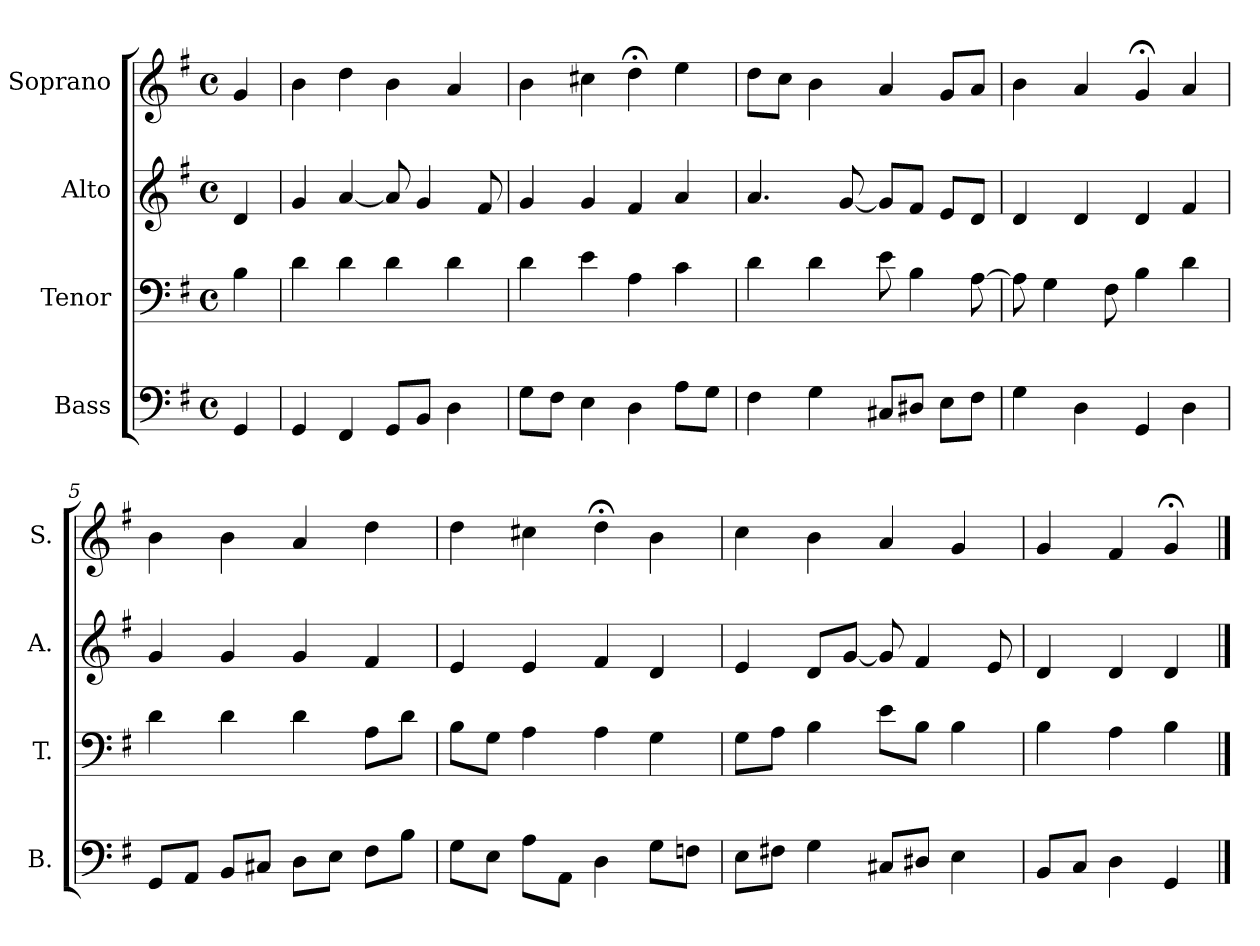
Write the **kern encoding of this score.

**kern	**kern	**kern	**kern
*part4	*part3	*part2	*part1
*staff4	*staff3	*staff2	*staff1
*I"Bass	*I"Tenor	*I"Alto	*I"Soprano
*I'B.	*I'T.	*I'A.	*I'S.
*clefF4	*clefF4	*clefG2	*clefG2
*k[f#]	*k[f#]	*k[f#]	*k[f#]
*G:	*G:	*G:	*G:
*M4/4	*M4/4	*M4/4	*M4/4
*met(c)	*met(c)	*met(c)	*met(c)
=	=	=	=
4GG/	4B\	4d/	4g/
=1	=1	=1	=1
4GG/	4d\	4g/	4b\
4FF#/	4d\	[4a/	4dd\
8GG/L	4d\	8a/]	4b\
8BB/J	.	4g/	.
4D\	4d\	.	4a/
.	.	8f#/	.
=2	=2	=2	=2
8G\L	4d\	4g/	4b\
8F#\J	.	.	.
4E\	4e\	4g/	4cc#X\
4D\	4A\	4f#/	4dd;<\
8A\L	4c\	4a/	4ee\
8G\J	.	.	.
!!LO:LB:g=z
=3	=3	=3	=3
4F#\	4d\	4.a/	8dd\L
.	.	.	8cc\J
4G\	4d\	.	4b\
.	.	[8g/	.
8C#X/L	8e\	8g/L]	4a/
8D#X/J	4B\	8f#/J	.
8E\L	.	8e/L	8g/L
8F#\J	[8A\	8d/J	8a/J
=4	=4	=4	=4
4G\	8A\]	4d/	4b\
.	4G\	.	.
4D\	.	4d/	4a/
.	8F#\	.	.
4GG/	4B\	4d/	4g;</
4D\	4d\	4f#/	4a/
=5	=5	=5	=5
8GG/L	4d\	4g/	4b\
8AA/J	.	.	.
8BB/L	4d\	4g/	4b\
8C#X/J	.	.	.
8D\L	4d\	4g/	4a/
8E\J	.	.	.
8F#\L	8A\L	4f#/	4dd\
8B\J	8d\J	.	.
!!LO:LB:g=z
=6	=6	=6	=6
8G\L	8B\L	4e/	4dd\
8E\J	8G\J	.	.
8A\L	4A\	4e/	4cc#X\
8AA\J	.	.	.
4D\	4A\	4f#/	4dd;<\
8G\L	4G\	4d/	4b\
8Fn\J	.	.	.
=7	=7	=7	=7
8E\L	8G\L	4e/	4cc\
8F#X\J	8A\J	.	.
4G\	4B\	8d/L	4b\
.	.	[8g/J	.
8C#X/L	8e\L	8g/]	4a/
8D#X/J	8B\J	4f#/	.
4E\	4B\	.	4g/
.	.	8e/	.
=8	=8	=8	=8
8BB/L	4B\	4d/	4g/
8C/J	.	.	.
4D\	4A\	4d/	4f#/
4GG/	4B\	4d/	4g;</
==	==	==	==
*-	*-	*-	*-
